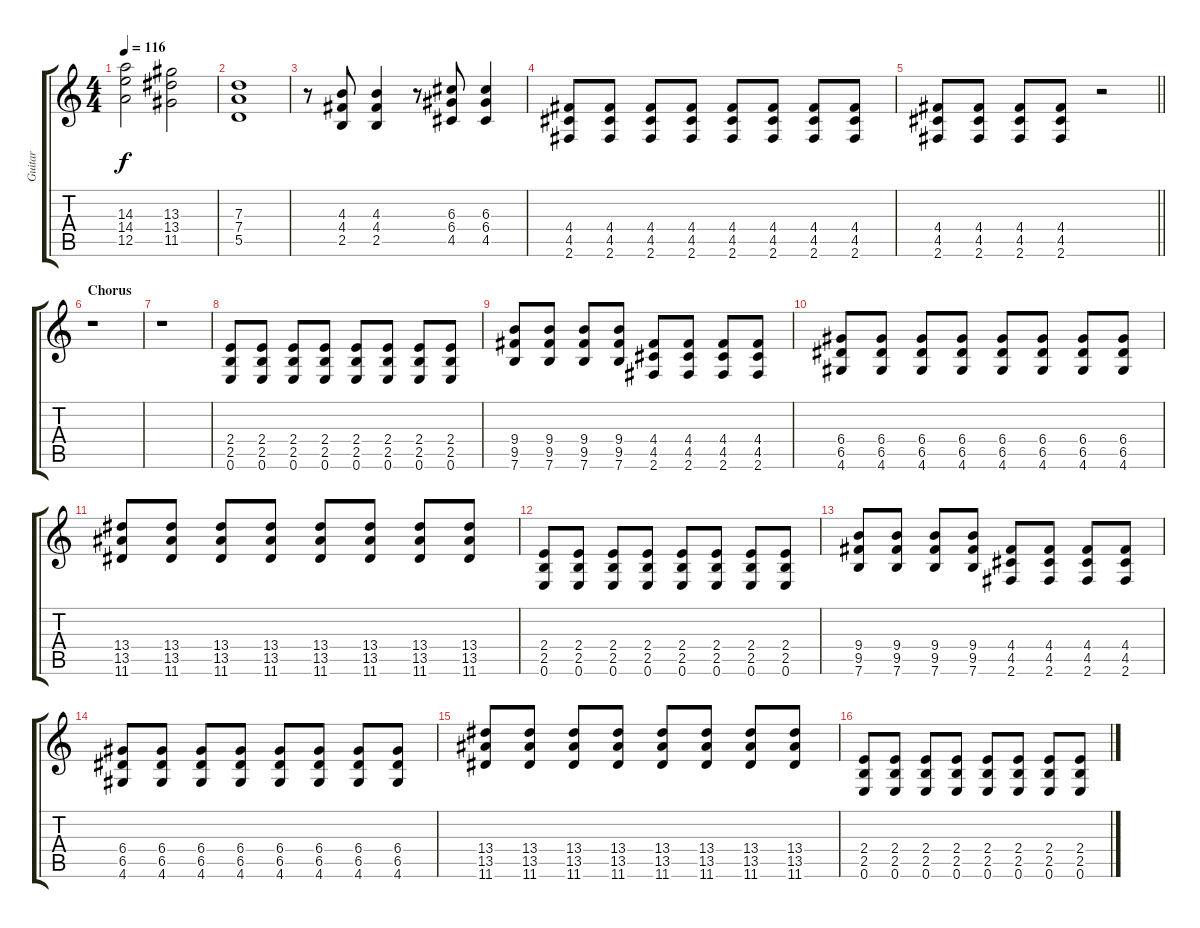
\track ("Guitar" "Guitar") {instrument overdrivenguitar}
\staff {score tabs}
\tuning (E4 B3 G3 D3 A2 E2) {hide}
\ts (4 4)
\tempo 116
\clef g2
\ks c
(14.3 14.4 12.5).2{dy f} (13.3 13.4 11.5).2 |
(7.3 7.4 5.5).1 |
r.8 (4.3 4.4 2.5).8 (4.3 4.4 2.5).4 r.8 (6.3 6.4 4.5).8 (6.3 6.4 4.5).4 |
(4.4 4.5 2.6).8 (4.4 4.5 2.6).8 (4.4 4.5 2.6).8 (4.4 4.5 2.6).8 (4.4 4.5 2.6).8 (4.4 4.5 2.6).8 (4.4 4.5 2.6).8 (4.4 4.5 2.6).8 |
\barLineRight lightlight
(4.4 4.5 2.6).8 (4.4 4.5 2.6).8 (4.4 4.5 2.6).8 (4.4 4.5 2.6).8 r.2 |
\section ("" "Chorus")
r.1 |
r.1 |
(2.4 2.5 0.6).8 (2.4 2.5 0.6).8 (2.4 2.5 0.6).8 (2.4 2.5 0.6).8 (2.4 2.5 0.6).8 (2.4 2.5 0.6).8 (2.4 2.5 0.6).8 (2.4 2.5 0.6).8 |
(9.4 9.5 7.6).8 (9.4 9.5 7.6).8 (9.4 9.5 7.6).8 (9.4 9.5 7.6).8 (4.4 4.5 2.6).8 (4.4 4.5 2.6).8 (4.4 4.5 2.6).8 (4.4 4.5 2.6).8 |
(6.4 6.5 4.6).8 (6.4 6.5 4.6).8 (6.4 6.5 4.6).8 (6.4 6.5 4.6).8 (6.4 6.5 4.6).8 (6.4 6.5 4.6).8 (6.4 6.5 4.6).8 (6.4 6.5 4.6).8 |
(13.4 13.5 11.6).8 (13.4 13.5 11.6).8 (13.4 13.5 11.6).8 (13.4 13.5 11.6).8 (13.4 13.5 11.6).8 (13.4 13.5 11.6).8 (13.4 13.5 11.6).8 (13.4 13.5 11.6).8 |
(2.4 2.5 0.6).8 (2.4 2.5 0.6).8 (2.4 2.5 0.6).8 (2.4 2.5 0.6).8 (2.4 2.5 0.6).8 (2.4 2.5 0.6).8 (2.4 2.5 0.6).8 (2.4 2.5 0.6).8 |
(9.4 9.5 7.6).8 (9.4 9.5 7.6).8 (9.4 9.5 7.6).8 (9.4 9.5 7.6).8 (4.4 4.5 2.6).8 (4.4 4.5 2.6).8 (4.4 4.5 2.6).8 (4.4 4.5 2.6).8 |
(6.4 6.5 4.6).8 (6.4 6.5 4.6).8 (6.4 6.5 4.6).8 (6.4 6.5 4.6).8 (6.4 6.5 4.6).8 (6.4 6.5 4.6).8 (6.4 6.5 4.6).8 (6.4 6.5 4.6).8 |
(13.4 13.5 11.6).8 (13.4 13.5 11.6).8 (13.4 13.5 11.6).8 (13.4 13.5 11.6).8 (13.4 13.5 11.6).8 (13.4 13.5 11.6).8 (13.4 13.5 11.6).8 (13.4 13.5 11.6).8 |
(2.4 2.5 0.6).8 (2.4 2.5 0.6).8 (2.4 2.5 0.6).8 (2.4 2.5 0.6).8 (2.4 2.5 0.6).8 (2.4 2.5 0.6).8 (2.4 2.5 0.6).8 (2.4 2.5 0.6).8
